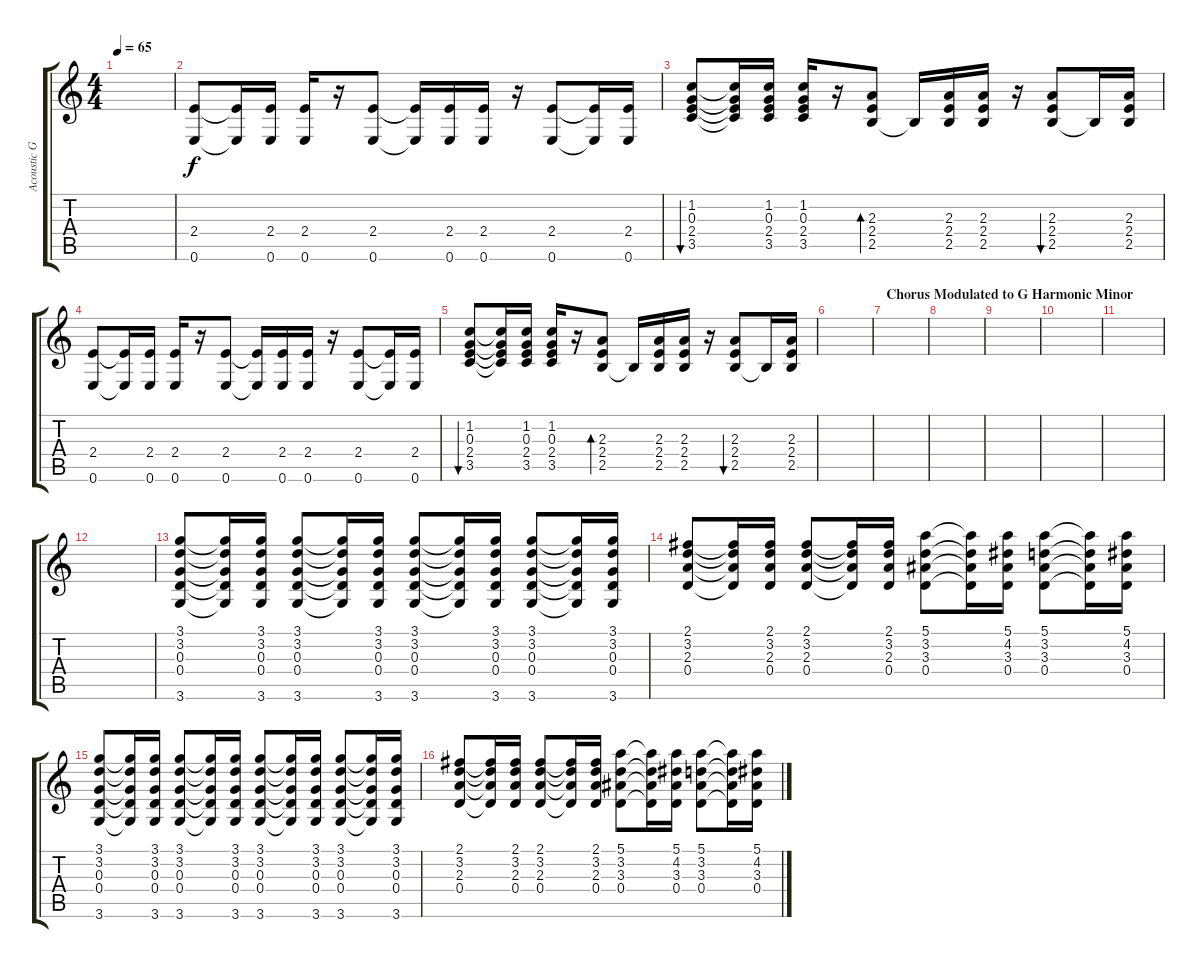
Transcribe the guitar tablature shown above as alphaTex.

\track ("Acoustic Guitar (Rhythm 2)" "Acoustic G") {instrument acousticguitarsteel}
\staff {score tabs}
\tuning (E4 B3 G3 D3 A2 E2) {hide}
\ts (4 4)
\tempo 65
\clef g2
\ks c
|
(2.4 0.6).8{volume 13} (2.4{t} 0.6{t}).16 (2.4 0.6).16 (2.4 0.6).16 r.16 (2.4 0.6).8 (2.4{t} 0.6{t}).16 (2.4 0.6).16 (2.4 0.6).16 r.16 (2.4 0.6).8 (2.4{t} 0.6{t}).16 (2.4 0.6).16 |
(1.2 0.3 2.4 3.5).8{bu 120} (1.2{t} 0.3{t} 2.4{t} 3.5{t}).16 (1.2 0.3 2.4 3.5).16 (1.2 0.3 2.4 3.5).16 r.16 (2.3 2.4 2.5).8{bd 60} 2.5{t}.16 (2.3 2.4 2.5).16 (2.3 2.4 2.5).16 r.16 (2.3 2.4 2.5).8{bu 60} 2.5{t}.16 (2.3 2.4 2.5).16 |
(2.4 0.6).8 (2.4{t} 0.6{t}).16 (2.4 0.6).16 (2.4 0.6).16 r.16 (2.4 0.6).8 (2.4{t} 0.6{t}).16 (2.4 0.6).16 (2.4 0.6).16 r.16 (2.4 0.6).8 (2.4{t} 0.6{t}).16 (2.4 0.6).16 |
(1.2 0.3 2.4 3.5).8{bu 120} (1.2{t} 0.3{t} 2.4{t} 3.5{t}).16 (1.2 0.3 2.4 3.5).16 (1.2 0.3 2.4 3.5).16 r.16 (2.3 2.4 2.5).8{bd 60} 2.5{t}.16 (2.3 2.4 2.5).16 (2.3 2.4 2.5).16 r.16 (2.3 2.4 2.5).8{bu 60} 2.5{t}.16 (2.3 2.4 2.5).16 |
|
\section ("" "Chorus Modulated to G Harmonic Minor")
|
|
|
|
|
|
(3.1 3.2 0.3 0.4 3.6).8 (3.1{t} 3.2{t} 0.3{t} 0.4{t} 3.6{t}).16 (3.1 3.2 0.3 0.4 3.6).16 (3.1 3.2 0.3 0.4 3.6).8 (3.1{t} 3.2{t} 0.3{t} 0.4{t} 3.6{t}).16 (3.1 3.2 0.3 0.4 3.6).16 (3.1 3.2 0.3 0.4 3.6).8 (3.1{t} 3.2{t} 0.3{t} 0.4{t} 3.6{t}).16 (3.1 3.2 0.3 0.4 3.6).16 (3.1 3.2 0.3 0.4 3.6).8 (3.1{t} 3.2{t} 0.3{t} 0.4{t} 3.6{t}).16 (3.1 3.2 0.3 0.4 3.6).16 |
(2.1 3.2 2.3 0.4).8 (2.1{t} 3.2{t} 2.3{t} 0.4{t}).16 (2.1 3.2 2.3 0.4).16 (2.1 3.2 2.3 0.4).8 (2.1{t} 3.2{t} 2.3{t} 0.4{t}).16 (2.1 3.2 2.3 0.4).16 (5.1 3.2 3.3 0.4).8 (5.1{t} 3.2{t} 3.3{t} 0.4{t}).16 (5.1 4.2 3.3 0.4).16 (5.1 3.2 3.3 0.4).8 (5.1{t} 3.2{t} 3.3{t} 0.4{t}).16 (5.1 4.2 3.3 0.4).16 |
(3.1 3.2 0.3 0.4 3.6).8 (3.1{t} 3.2{t} 0.3{t} 0.4{t} 3.6{t}).16 (3.1 3.2 0.3 0.4 3.6).16 (3.1 3.2 0.3 0.4 3.6).8 (3.1{t} 3.2{t} 0.3{t} 0.4{t} 3.6{t}).16 (3.1 3.2 0.3 0.4 3.6).16 (3.1 3.2 0.3 0.4 3.6).8 (3.1{t} 3.2{t} 0.3{t} 0.4{t} 3.6{t}).16 (3.1 3.2 0.3 0.4 3.6).16 (3.1 3.2 0.3 0.4 3.6).8 (3.1{t} 3.2{t} 0.3{t} 0.4{t} 3.6{t}).16 (3.1 3.2 0.3 0.4 3.6).16 |
(2.1 3.2 2.3 0.4).8 (2.1{t} 3.2{t} 2.3{t} 0.4{t}).16 (2.1 3.2 2.3 0.4).16 (2.1 3.2 2.3 0.4).8 (2.1{t} 3.2{t} 2.3{t} 0.4{t}).16 (2.1 3.2 2.3 0.4).16 (5.1 3.2 3.3 0.4).8 (5.1{t} 3.2{t} 3.3{t} 0.4{t}).16 (5.1 4.2 3.3 0.4).16 (5.1 3.2 3.3 0.4).8 (5.1{t} 3.2{t} 3.3{t} 0.4{t}).16 (5.1 4.2 3.3 0.4).16
